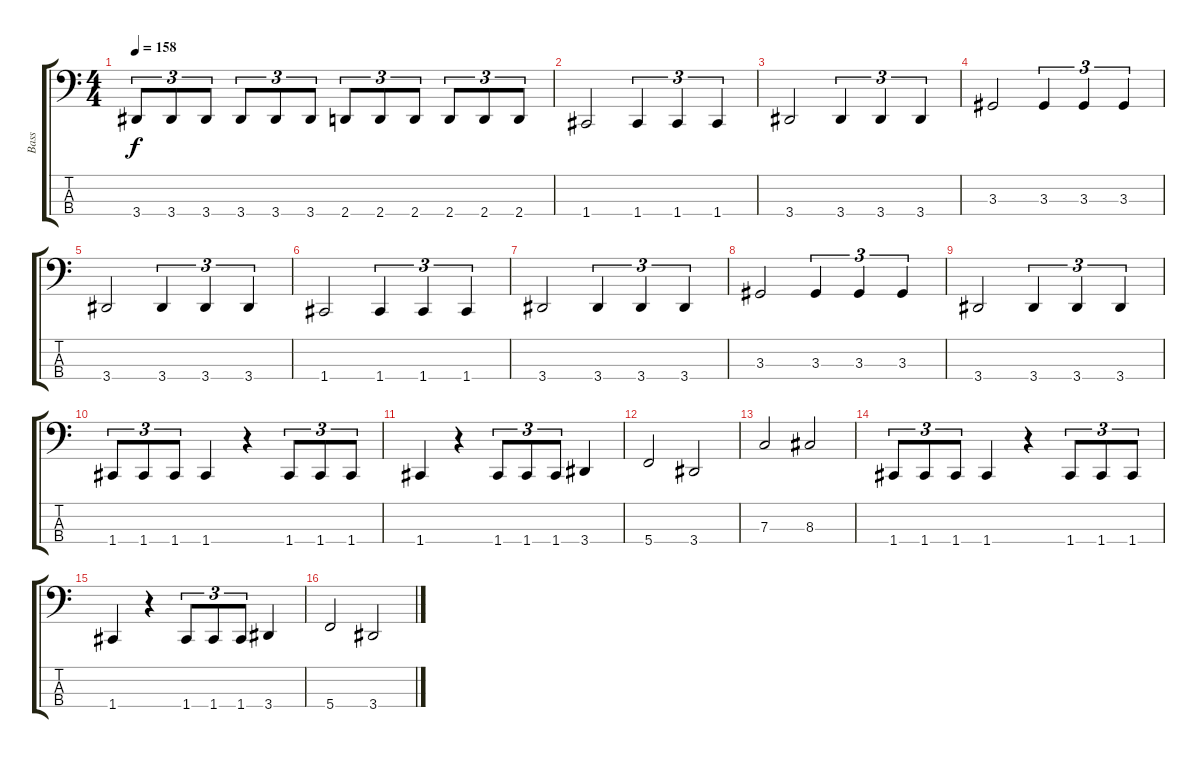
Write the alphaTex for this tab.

\track ("Bass" "Bass") {instrument electricbassfinger}
\staff {score tabs}
\tuning (Eb2 Bb1 F1 C1) {hide}
\ts (4 4)
\tempo 158
\clef f4
\ks c
3.4.8{tu (3 2) dy f} 3.4.8{tu (3 2)} 3.4.8{tu (3 2)} 3.4.8{tu (3 2)} 3.4.8{tu (3 2)} 3.4.8{tu (3 2)} 2.4.8{tu (3 2)} 2.4.8{tu (3 2)} 2.4.8{tu (3 2)} 2.4.8{tu (3 2)} 2.4.8{tu (3 2)} 2.4.8{tu (3 2)} |
1.4.2 1.4.4{tu (3 2)} 1.4.4{tu (3 2)} 1.4.4{tu (3 2)} |
3.4.2 3.4.4{tu (3 2)} 3.4.4{tu (3 2)} 3.4.4{tu (3 2)} |
3.3.2 3.3.4{tu (3 2)} 3.3.4{tu (3 2)} 3.3.4{tu (3 2)} |
3.4.2 3.4.4{tu (3 2)} 3.4.4{tu (3 2)} 3.4.4{tu (3 2)} |
1.4.2 1.4.4{tu (3 2)} 1.4.4{tu (3 2)} 1.4.4{tu (3 2)} |
3.4.2 3.4.4{tu (3 2)} 3.4.4{tu (3 2)} 3.4.4{tu (3 2)} |
3.3.2 3.3.4{tu (3 2)} 3.3.4{tu (3 2)} 3.3.4{tu (3 2)} |
3.4.2 3.4.4{tu (3 2)} 3.4.4{tu (3 2)} 3.4.4{tu (3 2)} |
1.4.8{tu (3 2)} 1.4.8{tu (3 2)} 1.4.8{tu (3 2)} 1.4.4 r.4 1.4.8{tu (3 2)} 1.4.8{tu (3 2)} 1.4.8{tu (3 2)} |
1.4.4 r.4 1.4.8{tu (3 2)} 1.4.8{tu (3 2)} 1.4.8{tu (3 2)} 3.4.4 |
5.4.2 3.4.2 |
7.3.2 8.3.2 |
1.4.8{tu (3 2)} 1.4.8{tu (3 2)} 1.4.8{tu (3 2)} 1.4.4 r.4 1.4.8{tu (3 2)} 1.4.8{tu (3 2)} 1.4.8{tu (3 2)} |
1.4.4 r.4 1.4.8{tu (3 2)} 1.4.8{tu (3 2)} 1.4.8{tu (3 2)} 3.4.4 |
5.4.2 3.4.2
